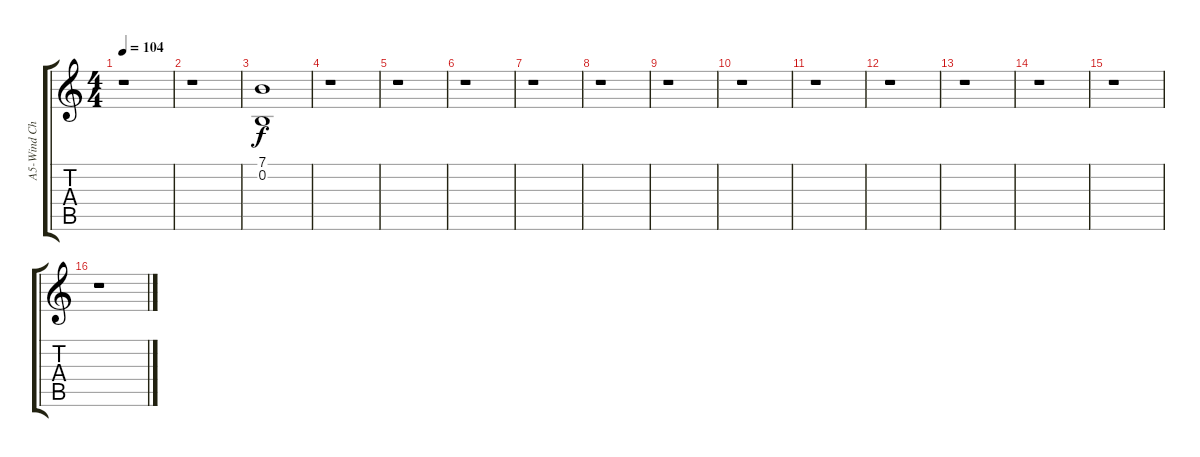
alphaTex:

\track ("A5-Wind Chimes" "A5-Wind Ch") {instrument telephonering}
\staff {score tabs}
\tuning (E4 B3 G3 D3 A2 E2) {hide}
\ts (4 4)
\tempo 104
\clef g2
\ks c
r.1{dy fff} |
r.1 |
(7.1 0.2).1{dy f instrument applause} |
r.1 |
r.1 |
r.1 |
r.1 |
r.1 |
r.1 |
r.1 |
r.1 |
r.1 |
r.1 |
r.1 |
r.1 |
r.1
